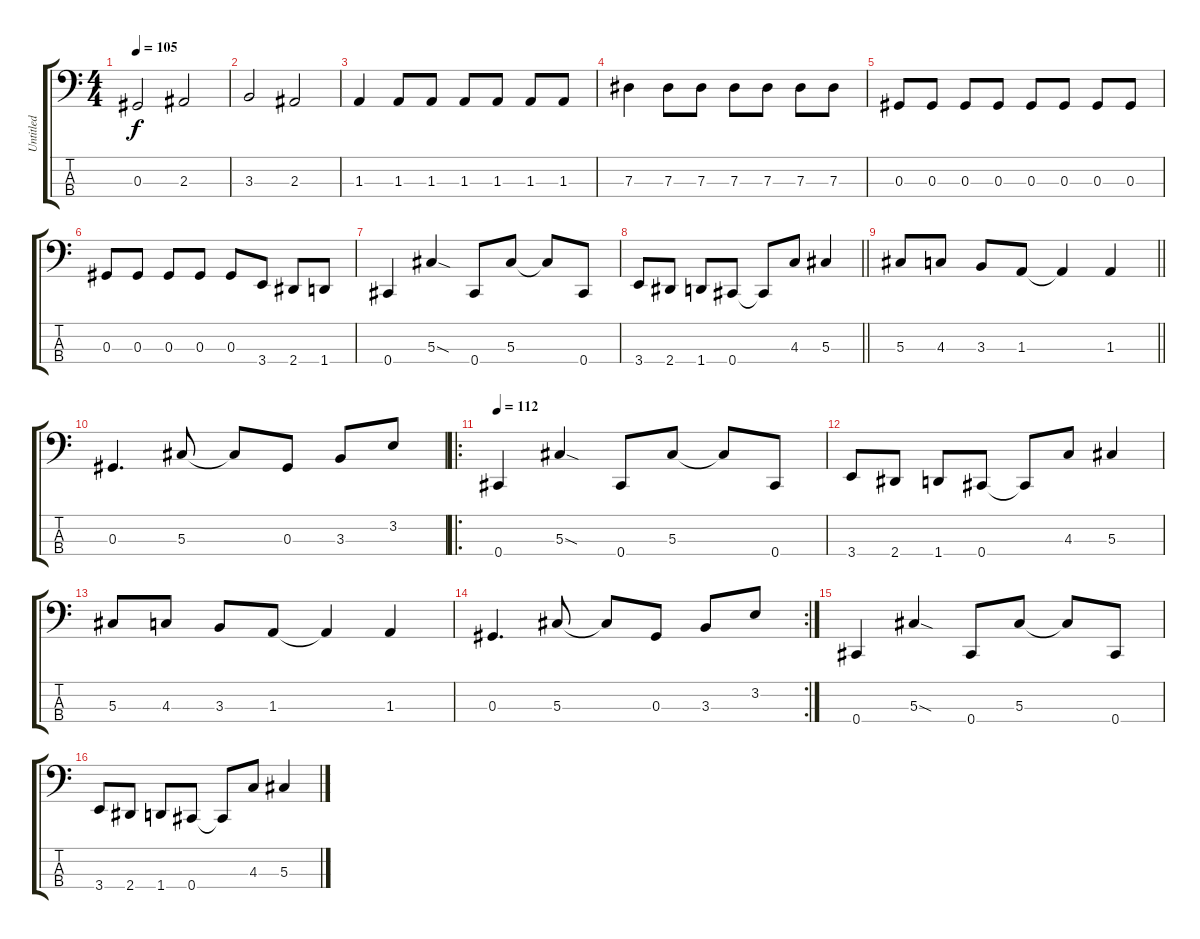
\track ("Untitled" "Untitled") {instrument electricbasspick}
\staff {score tabs}
\tuning (Gb2 Db2 Ab1 Db1) {hide}
\ts (4 4)
\tempo 105
\clef f4
\ks c
0.3.2{dy f} 2.3.2 |
3.3.2 2.3.2 |
1.3.4 1.3.8 1.3.8 1.3.8 1.3.8 1.3.8 1.3.8 |
7.3.4 7.3.8 7.3.8 7.3.8 7.3.8 7.3.8 7.3.8 |
0.3.8 0.3.8 0.3.8 0.3.8 0.3.8 0.3.8 0.3.8 0.3.8 |
0.3.8 0.3.8 0.3.8 0.3.8 0.3.8 3.4.8 2.4.8 1.4.8 |
0.4.4 5.3{sod}.4 0.4.8 5.3.8 5.3{t}.8 0.4.8 |
\barLineRight lightlight
3.4.8 2.4.8 1.4.8 0.4.8 0.4{t}.8 4.3.8 5.3.4 |
\barLineRight lightlight
5.3.8 4.3.8 3.3.8 1.3.8 1.3{t}.4 1.3.4 |
0.3.4{d} 5.3.8 5.3{t}.8 0.3.8 3.3.8 3.2.8 |
\ro
\tempo 112
0.4.4 5.3{sod}.4 0.4.8 5.3.8 5.3{t}.8 0.4.8 |
3.4.8 2.4.8 1.4.8 0.4.8 0.4{t}.8 4.3.8 5.3.4 |
5.3.8 4.3.8 3.3.8 1.3.8 1.3{t}.4 1.3.4 |
\rc 2
0.3.4{d} 5.3.8 5.3{t}.8 0.3.8 3.3.8 3.2.8 |
0.4.4 5.3{sod}.4 0.4.8 5.3.8 5.3{t}.8 0.4.8 |
3.4.8 2.4.8 1.4.8 0.4.8 0.4{t}.8 4.3.8 5.3.4
